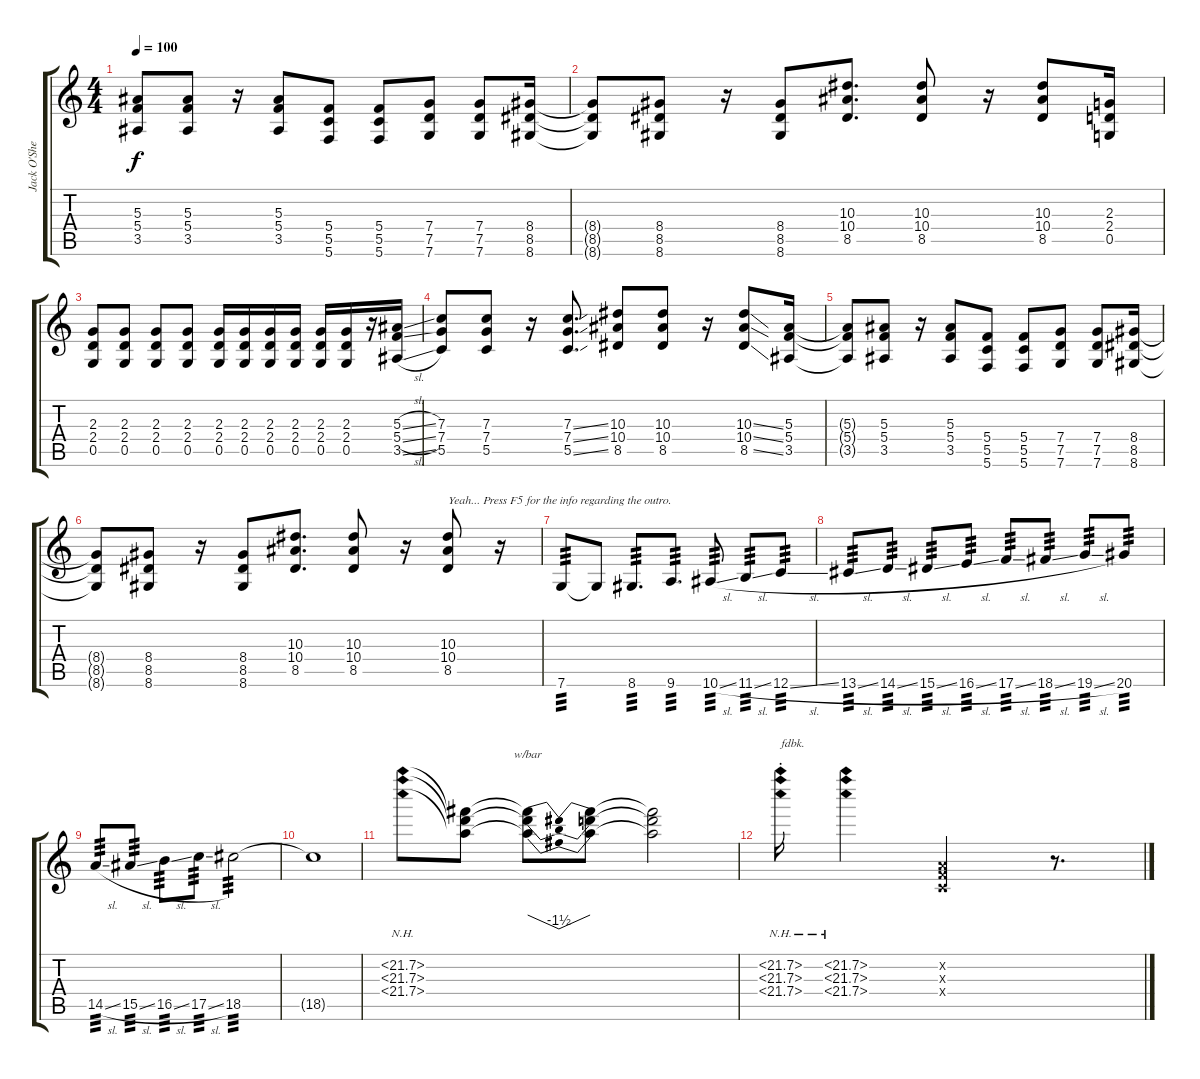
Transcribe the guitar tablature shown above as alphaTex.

\track ("Jack O'Shea" "Jack O'She") {instrument distortionguitar}
\staff {score tabs}
\tuning (D4 A3 F3 C3 G2 C2) {hide}
\ts (4 4)
\tempo 100
\clef g2
\ks c
(5.3{t} 5.4{t} 3.5{t}).8{dy f} (5.3 5.4 3.5).8 r.16 (5.3 5.4 3.5).8 (5.4 5.5 5.6).8 (5.4 5.5 5.6).8 (7.4 7.5 7.6).8 (7.4 7.5 7.6).8 (8.4 8.5 8.6).16 |
(8.4{t} 8.5{t} 8.6{t}).8 (8.4 8.5 8.6).8 r.16 (8.4 8.5 8.6).8 (10.3 10.4 8.5).8{d} (10.3 10.4 8.5).8 r.16 (10.3 10.4 8.5).8 (2.3 2.4 0.5).16 |
(2.3 2.4 0.5).8 (2.3 2.4 0.5).8 (2.3 2.4 0.5).8 (2.3 2.4 0.5).8 (2.3 2.4 0.5).16 (2.3 2.4 0.5).16 (2.3 2.4 0.5).16 (2.3 2.4 0.5).16 (2.3 2.4 0.5).16 (2.3 2.4 0.5).16 r.16 (5.3{sl} 5.4{sl} 3.5{sl}).16 |
(7.3 7.4 5.5).8 (7.3 7.4 5.5).8 r.16 (7.3{ss} 7.4{ss} 5.5{ss}).8{d} (10.3 10.4 8.5).8 (10.3 10.4 8.5).8 r.16 (10.3{ss} 10.4{ss} 8.5{ss}).8 (5.3 5.4 3.5).16 |
(5.3{t} 5.4{t} 3.5{t}).8 (5.3 5.4 3.5).8 r.16 (5.3 5.4 3.5).8 (5.4 5.5 5.6).8 (5.4 5.5 5.6).8 (7.4 7.5 7.6).8 (7.4 7.5 7.6).8 (8.4 8.5 8.6).16 |
(8.4{t} 8.5{t} 8.6{t}).8 (8.4 8.5 8.6).8 r.16 (8.4 8.5 8.6).8 (10.3 10.4 8.5).8{d} (10.3 10.4 8.5).8 r.16 (10.3 10.4 8.5).8{txt "Yeah... Press F5 for the info regarding the outro."} r.16 |
7.6.8{tp 3} 7.6{t}.8 8.6.8{d tp 3} 9.6.8{d tp 3} 10.6{sl}.8{tp 3} 11.6{sl}.8{tp 3} 12.6{sl}.8{tp 3} |
13.6{sl}.8{tp 3} 14.6{sl}.8{tp 3} 15.6{sl}.8{tp 3} 16.6{sl}.8{tp 3} 17.6{sl}.8{tp 3} 18.6{sl}.8{tp 3} 19.6{sl}.8{tp 3} 20.6.8{tp 3} |
14.5{sl}.8{tp 3} 15.5{sl}.8{tp 3} 16.5{sl}.8{tp 3} 17.5{sl}.8{tp 3} 18.5.2{tp 3} |
18.5{t}.1 |
(21.2{nh} 21.3{nh} 21.4{nh}).8 (21.2{t} 21.3{t} 21.4{t}).8 (21.2{t} 21.3{t} 21.4{t}).8{tbe (dip default 0 0 30 -6 60 0)} (21.2{t} 21.3{t} 21.4{t}).8 (21.2{t} 21.3{t} 21.4{t}).2 |
(21.2{nh st} 21.3{nh st} 21.4{nh st}).16{txt "fdbk."} (21.2{nh} 21.3{nh} 21.4{nh}).4 (0.2{x} 0.3{x} 0.4{x}).2 r.8{d}
